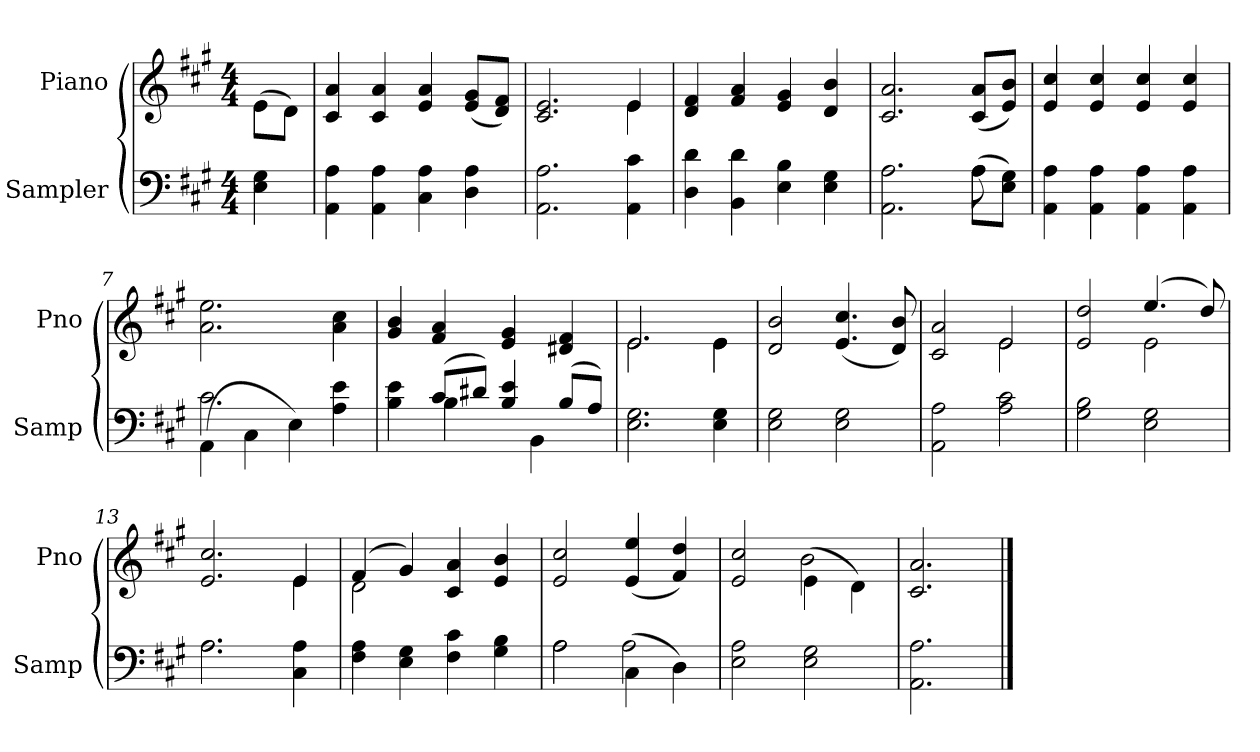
**kern	**kern
*part2	*part1
*staff2	*staff1
*I"Sampler	*I"Piano
*I'Samp	*I'Pno
*clefF4	*clefG2
*k[f#c#g#]	*k[f#c#g#]
*A:	*A:
*M4/4	*M4/4
=1	=1
*	*^
4E 4G#	(8e\L	4e
.	8d\J)	.
*	*v	*v
=2	=2
4AA 4A	4c# 4a
4AA 4A	4c# 4a
4C# 4A	4e 4a
4D 4A	(8e/ 8g#/L
.	8d/ 8f#/J)
=3	=3
*	*^
2.AA 2.A	2.c# 2.e	2.ryy
4AA 4c#	4e/	4e
*	*v	*v
=4	=4
4D 4d	4d 4f#
4BB 4d	4f# 4a
4E 4B	4e 4g#
4E 4G#	4d 4b
=5	=5
*^	*
2.AA 2.A	2.ryy	2.c# 2.a
(8A\L	8A	(8c#/ 8a/L
8E\ 8G#\J)	8ryy	8e/ 8b/J)
*v	*v	*
=6	=6
4AA 4A	4e 4cc#
4AA 4A	4e 4cc#
4AA 4A	4e 4cc#
4AA 4A	4e 4cc#
=7	=7
*^	*
(4AA\	2.c#	2.a 2.ee
4C#\	.	.
4E\)	.	.
4A 4e	4ryy	4a 4cc#
=8	=8	=8
4B 4e	4ryy	4g# 4b
(8c#/L	4B	4f# 4a
8d#X/J)	.	.
4B 4e	8ryy	4e 4g#
.	4BB	.
(8B/L	.	4d#X 4f#
8A/J)	8ryy	.
*v	*v	*
=9	=9
*	*^
2.E 2.G#	2.e/	2.e
4E 4G#	4e\	4e
*	*v	*v
=10	=10
2E 2G#	2d 2b
2E 2G#	(4.e 4.cc#
.	8d 8b)
=11	=11
*	*^
2AA 2A	2c# 2a	2ryy
2A 2c#	2e/	2e
=12	=12	=12
2G# 2B	2e 2dd	2ryy
2E 2G#	(4.ee/	2e
.	8dd/)	.
=13	=13	=13
*^	*	*
2.A\	2.A	2.e 2.cc#	2.ryy
4C# 4A	4ryy	4e/	4e
*v	*v	*	*
=14	=14	=14
4F# 4A	(4f#/	2d
4E 4G#	4g#/)	.
4F# 4c#	4c# 4a	2ryy
4G# 4B	4e 4b	.
*	*v	*v
=15	=15
*^	*
2A\	2A	2e 2cc#
(4C#\	2A	(4e 4ee
4D\)	.	4f# 4dd)
*v	*v	*
=16	=16
*	*^
2E 2A	2e 2cc#	2ryy
2E 2G#	(4e\	2b
.	4d\)	.
*	*v	*v
=17	=17
2.AA 2.A	2.c# 2.a
==	==
*-	*-
